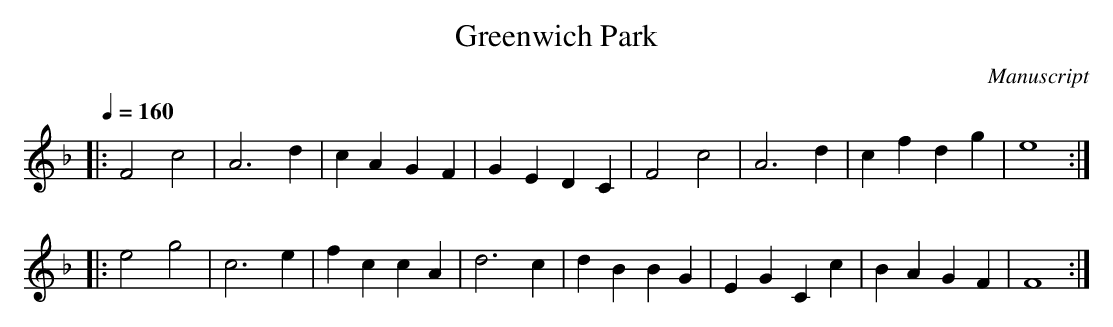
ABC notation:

X:1
T:Greenwich Park
M:4/4s
L:1/4
Q:160
O:Manuscript
K:F
|: \
F2 c2 | A3 d | c A G F | G E D C |\
F2 c2 | A3 d | c f d g | e4 :|
|: \
e2 g2 | c3 e | f c c A | d3 c |\
d B B G | E G C c | B A G F | F4 :|
